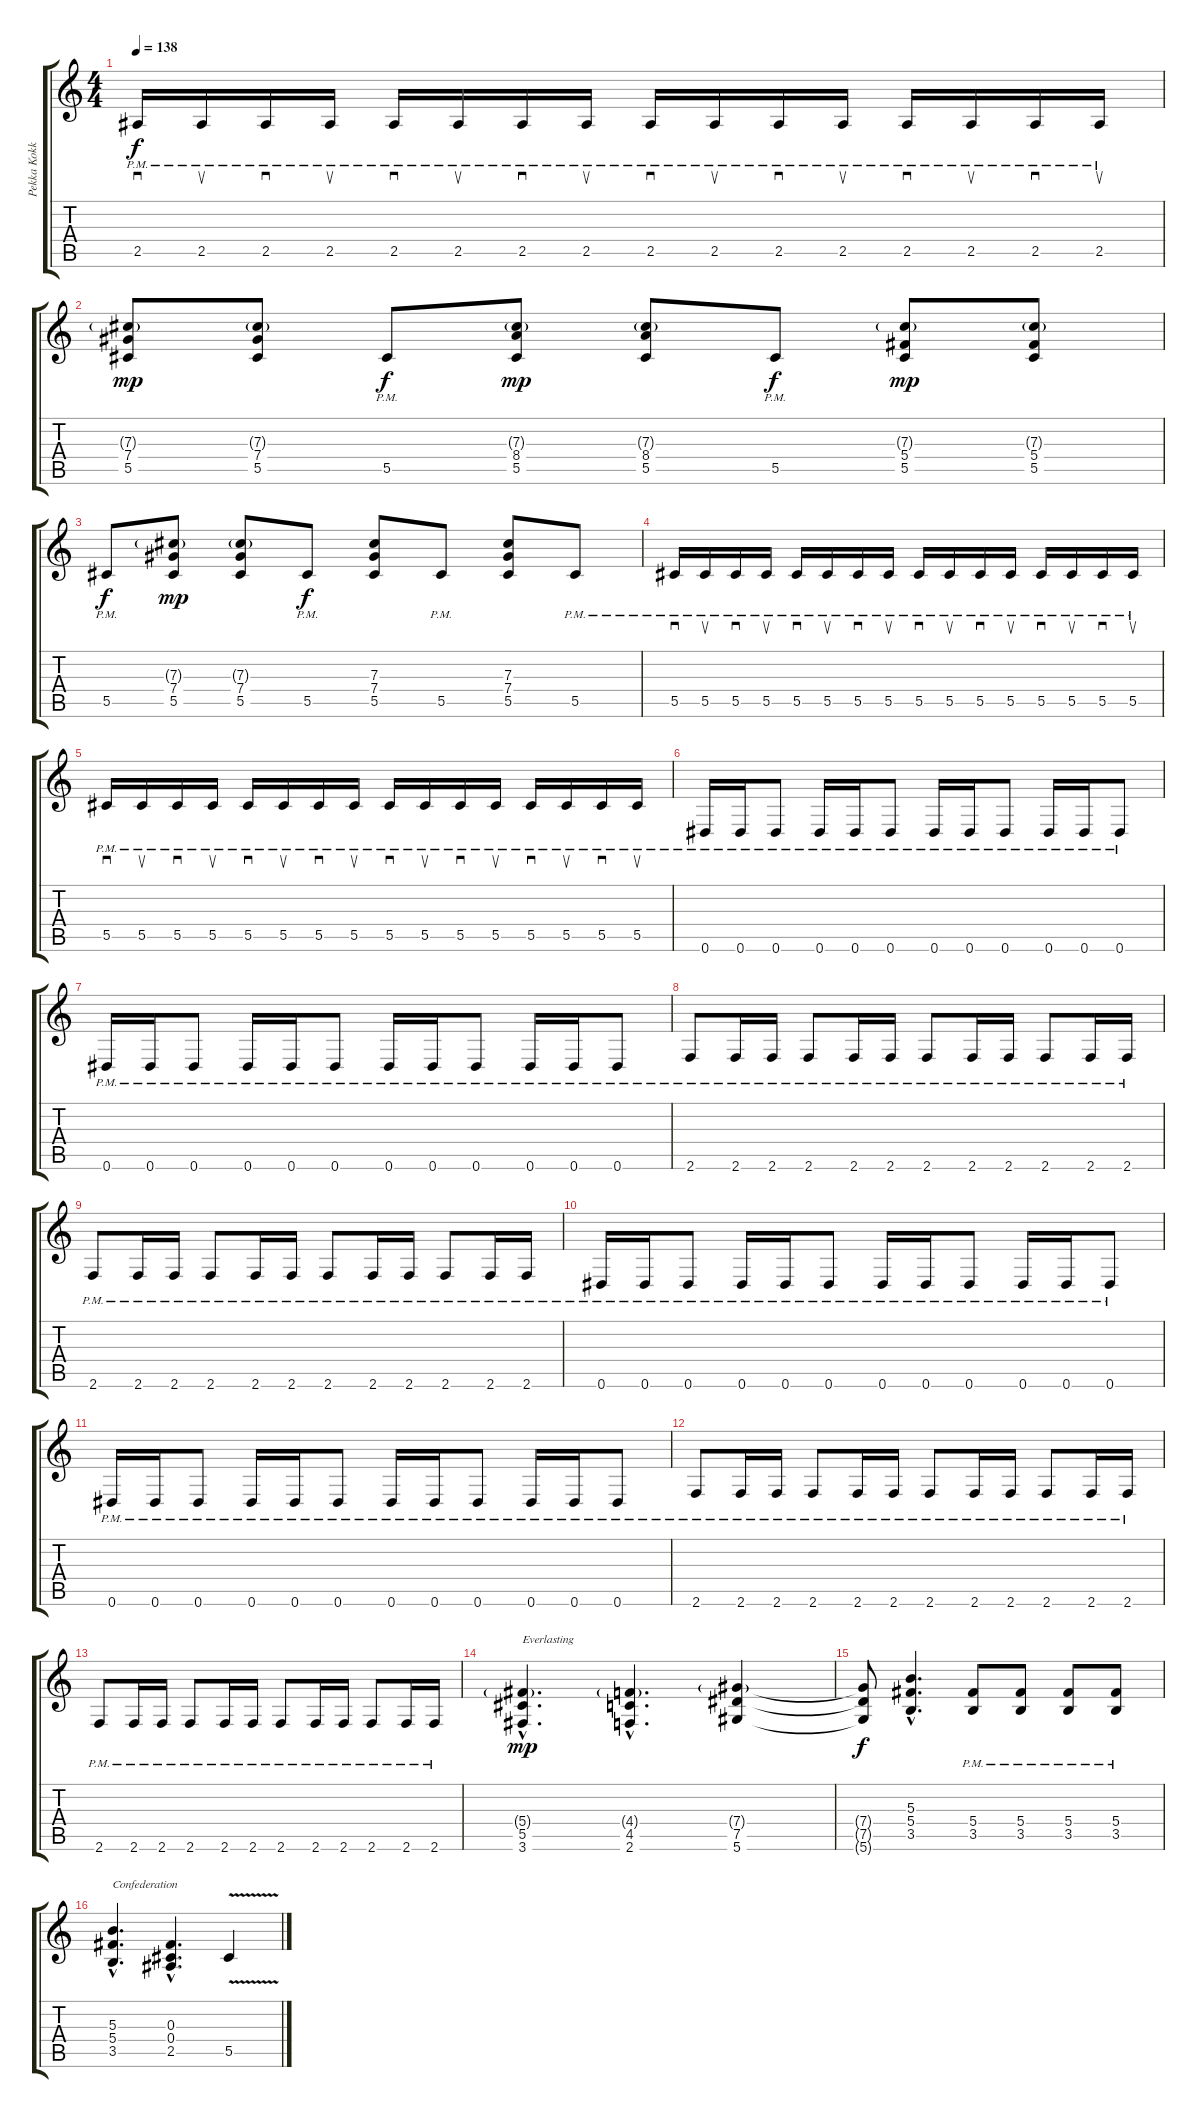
\track ("Pekka Kokko" "Pekka Kokk") {instrument distortionguitar}
\staff {score tabs}
\tuning (Eb4 Bb3 Gb3 Db3 Ab2 Eb2) {hide}
\ts (4 4)
\tempo 138
\clef g2
\ks c
2.5{pm}.16{sd dy f} 2.5{pm}.16{su} 2.5{pm}.16{sd} 2.5{pm}.16{su} 2.5{pm}.16{sd} 2.5{pm}.16{su} 2.5{pm}.16{sd} 2.5{pm}.16{su} 2.5{pm}.16{sd} 2.5{pm}.16{su} 2.5{pm}.16{sd} 2.5{pm}.16{su} 2.5{pm}.16{sd} 2.5{pm}.16{su} 2.5{pm}.16{sd} 2.5{pm}.16{su} |
(7.3{g} 7.4 5.5).8{dy mp} (7.3{g} 7.4 5.5).8 5.5{pm}.8{dy f} (7.3{g} 8.4 5.5).8{dy mp} (7.3{g} 8.4 5.5).8 5.5{pm}.8{dy f} (7.3{g} 5.4 5.5).8{dy mp} (7.3{g} 5.4 5.5).8 |
5.5{pm}.8{dy f} (7.3{g} 7.4 5.5).8{dy mp} (7.3{g} 7.4 5.5).8 5.5{pm}.8{dy f} (7.3 7.4 5.5).8 5.5{pm}.8 (7.3 7.4 5.5).8 5.5{pm}.8 |
5.5{pm}.16{sd} 5.5{pm}.16{su} 5.5{pm}.16{sd} 5.5{pm}.16{su} 5.5{pm}.16{sd} 5.5{pm}.16{su} 5.5{pm}.16{sd} 5.5{pm}.16{su} 5.5{pm}.16{sd} 5.5{pm}.16{su} 5.5{pm}.16{sd} 5.5{pm}.16{su} 5.5{pm}.16{sd} 5.5{pm}.16{su} 5.5{pm}.16{sd} 5.5{pm}.16{su} |
5.5{pm}.16{sd} 5.5{pm}.16{su} 5.5{pm}.16{sd} 5.5{pm}.16{su} 5.5{pm}.16{sd} 5.5{pm}.16{su} 5.5{pm}.16{sd} 5.5{pm}.16{su} 5.5{pm}.16{sd} 5.5{pm}.16{su} 5.5{pm}.16{sd} 5.5{pm}.16{su} 5.5{pm}.16{sd} 5.5{pm}.16{su} 5.5{pm}.16{sd} 5.5{pm}.16{su} |
0.6{pm}.16 0.6{pm}.16 0.6{pm}.8 0.6{pm}.16 0.6{pm}.16 0.6{pm}.8 0.6{pm}.16 0.6{pm}.16 0.6{pm}.8 0.6{pm}.16 0.6{pm}.16 0.6{pm}.8 |
0.6{pm}.16 0.6{pm}.16 0.6{pm}.8 0.6{pm}.16 0.6{pm}.16 0.6{pm}.8 0.6{pm}.16 0.6{pm}.16 0.6{pm}.8 0.6{pm}.16 0.6{pm}.16 0.6{pm}.8 |
2.6{pm}.8 2.6{pm}.16 2.6{pm}.16 2.6{pm}.8 2.6{pm}.16 2.6{pm}.16 2.6{pm}.8 2.6{pm}.16 2.6{pm}.16 2.6{pm}.8 2.6{pm}.16 2.6{pm}.16 |
2.6{pm}.8 2.6{pm}.16 2.6{pm}.16 2.6{pm}.8 2.6{pm}.16 2.6{pm}.16 2.6{pm}.8 2.6{pm}.16 2.6{pm}.16 2.6{pm}.8 2.6{pm}.16 2.6{pm}.16 |
0.6{pm}.16 0.6{pm}.16 0.6{pm}.8 0.6{pm}.16 0.6{pm}.16 0.6{pm}.8 0.6{pm}.16 0.6{pm}.16 0.6{pm}.8 0.6{pm}.16 0.6{pm}.16 0.6{pm}.8 |
0.6{pm}.16 0.6{pm}.16 0.6{pm}.8 0.6{pm}.16 0.6{pm}.16 0.6{pm}.8 0.6{pm}.16 0.6{pm}.16 0.6{pm}.8 0.6{pm}.16 0.6{pm}.16 0.6{pm}.8 |
2.6{pm}.8 2.6{pm}.16 2.6{pm}.16 2.6{pm}.8 2.6{pm}.16 2.6{pm}.16 2.6{pm}.8 2.6{pm}.16 2.6{pm}.16 2.6{pm}.8 2.6{pm}.16 2.6{pm}.16 |
2.6{pm}.8 2.6{pm}.16 2.6{pm}.16 2.6{pm}.8 2.6{pm}.16 2.6{pm}.16 2.6{pm}.8 2.6{pm}.16 2.6{pm}.16 2.6{pm}.8 2.6{pm}.16 2.6{pm}.16 |
(5.4{g hac} 5.5{hac} 3.6{hac}).4{d txt "Everlasting" dy mp} (4.4{g hac} 4.5{hac} 2.6{hac}).4{d} (7.4{g} 7.5 5.6).4 |
(7.4{t} 7.5{t} 5.6{t}).8{dy f} (5.3{hac} 5.4{hac} 3.5{hac}).4{d} (5.4{pm} 3.5{pm}).8 (5.4{pm} 3.5{pm}).8 (5.4{pm} 3.5{pm}).8 (5.4{pm} 3.5{pm}).8 |
(5.3{hac} 5.4{hac} 3.5{hac}).4{d txt "Confederation"} (0.3{hac} 0.4{hac} 2.5{hac}).4{d} 5.5{v}.4
